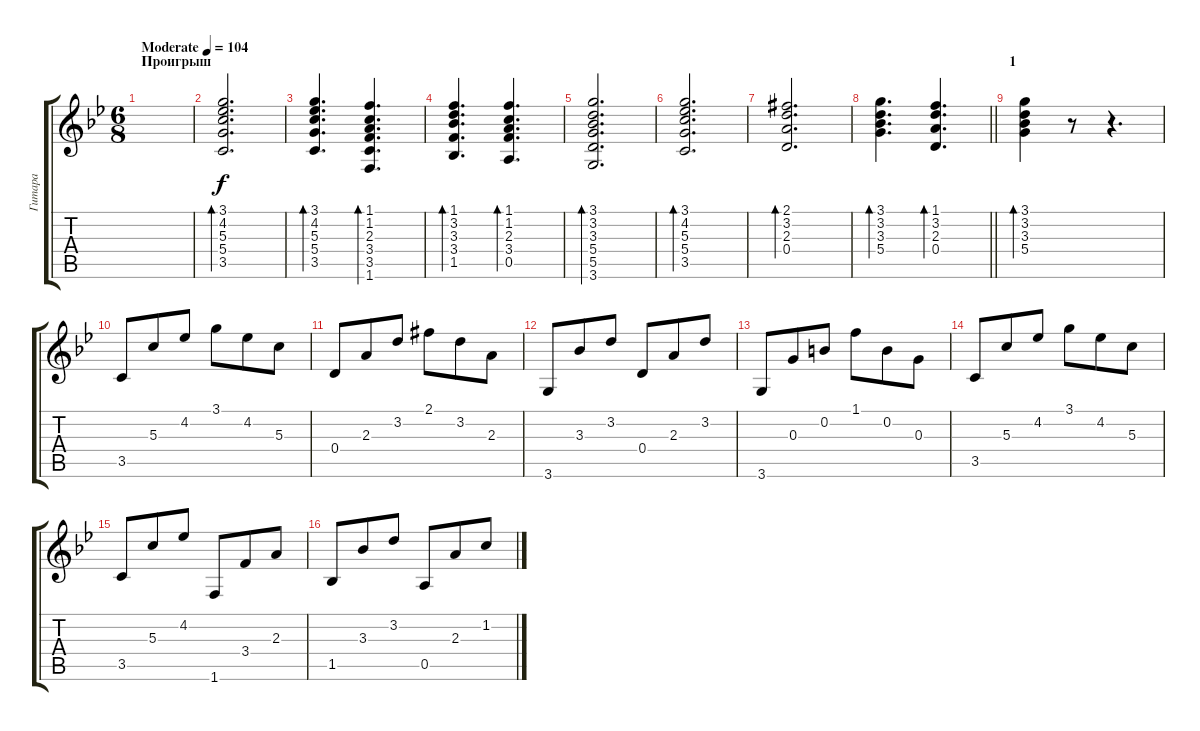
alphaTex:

\track ("Гитара" "Гитара") {instrument acousticguitarnylon}
\staff {score tabs}
\tuning (E4 B3 G3 D3 A2 E2) {hide}
\ts (6 8)
\section ("" "Проигрыш")
\tempo (104 "Moderate")
\clef g2
\ks gminor
|
(3.1 4.2 5.3 5.4 3.5).2{d bd 120} |
(3.1 4.2 5.3 5.4 3.5).4{d bd 60} (1.1 1.2 2.3 3.4 3.5 1.6).4{d bd 60} |
(1.1 3.2 3.3 3.4 1.5).4{d bd 60} (1.1 1.2 2.3 3.4 0.5).4{d bd 60} |
(3.1 3.2 3.3 5.4 5.5 3.6).2{d bd 60} |
(3.1 4.2 5.3 5.4 3.5).2{d bd 60} |
(2.1{acc #} 3.2 2.3 0.4).2{d bd 60} |
\barLineRight lightlight
(3.1 3.2 3.3 5.4).4{d bd 60} (1.1 3.2 2.3 0.4).4{d bd 60} |
\section ("" "1")
(3.1 3.2 3.3 5.4).4{bd 240} r.8 r.4{d} |
3.5.8 5.3.8 4.2.8 3.1.8 4.2.8 5.3.8 |
0.4.8 2.3.8 3.2.8 2.1{acc #}.8 3.2.8 2.3.8 |
3.6.8 3.3.8 3.2.8 0.4.8 2.3.8 3.2.8 |
3.6.8 0.3.8 0.2.8 1.1.8 0.2.8 0.3.8 |
3.5.8 5.3.8 4.2.8 3.1.8 4.2.8 5.3.8 |
3.5.8 5.3.8 4.2.8 1.6.8 3.4.8 2.3.8 |
1.5.8 3.3.8 3.2.8 0.5.8 2.3.8 1.2.8
